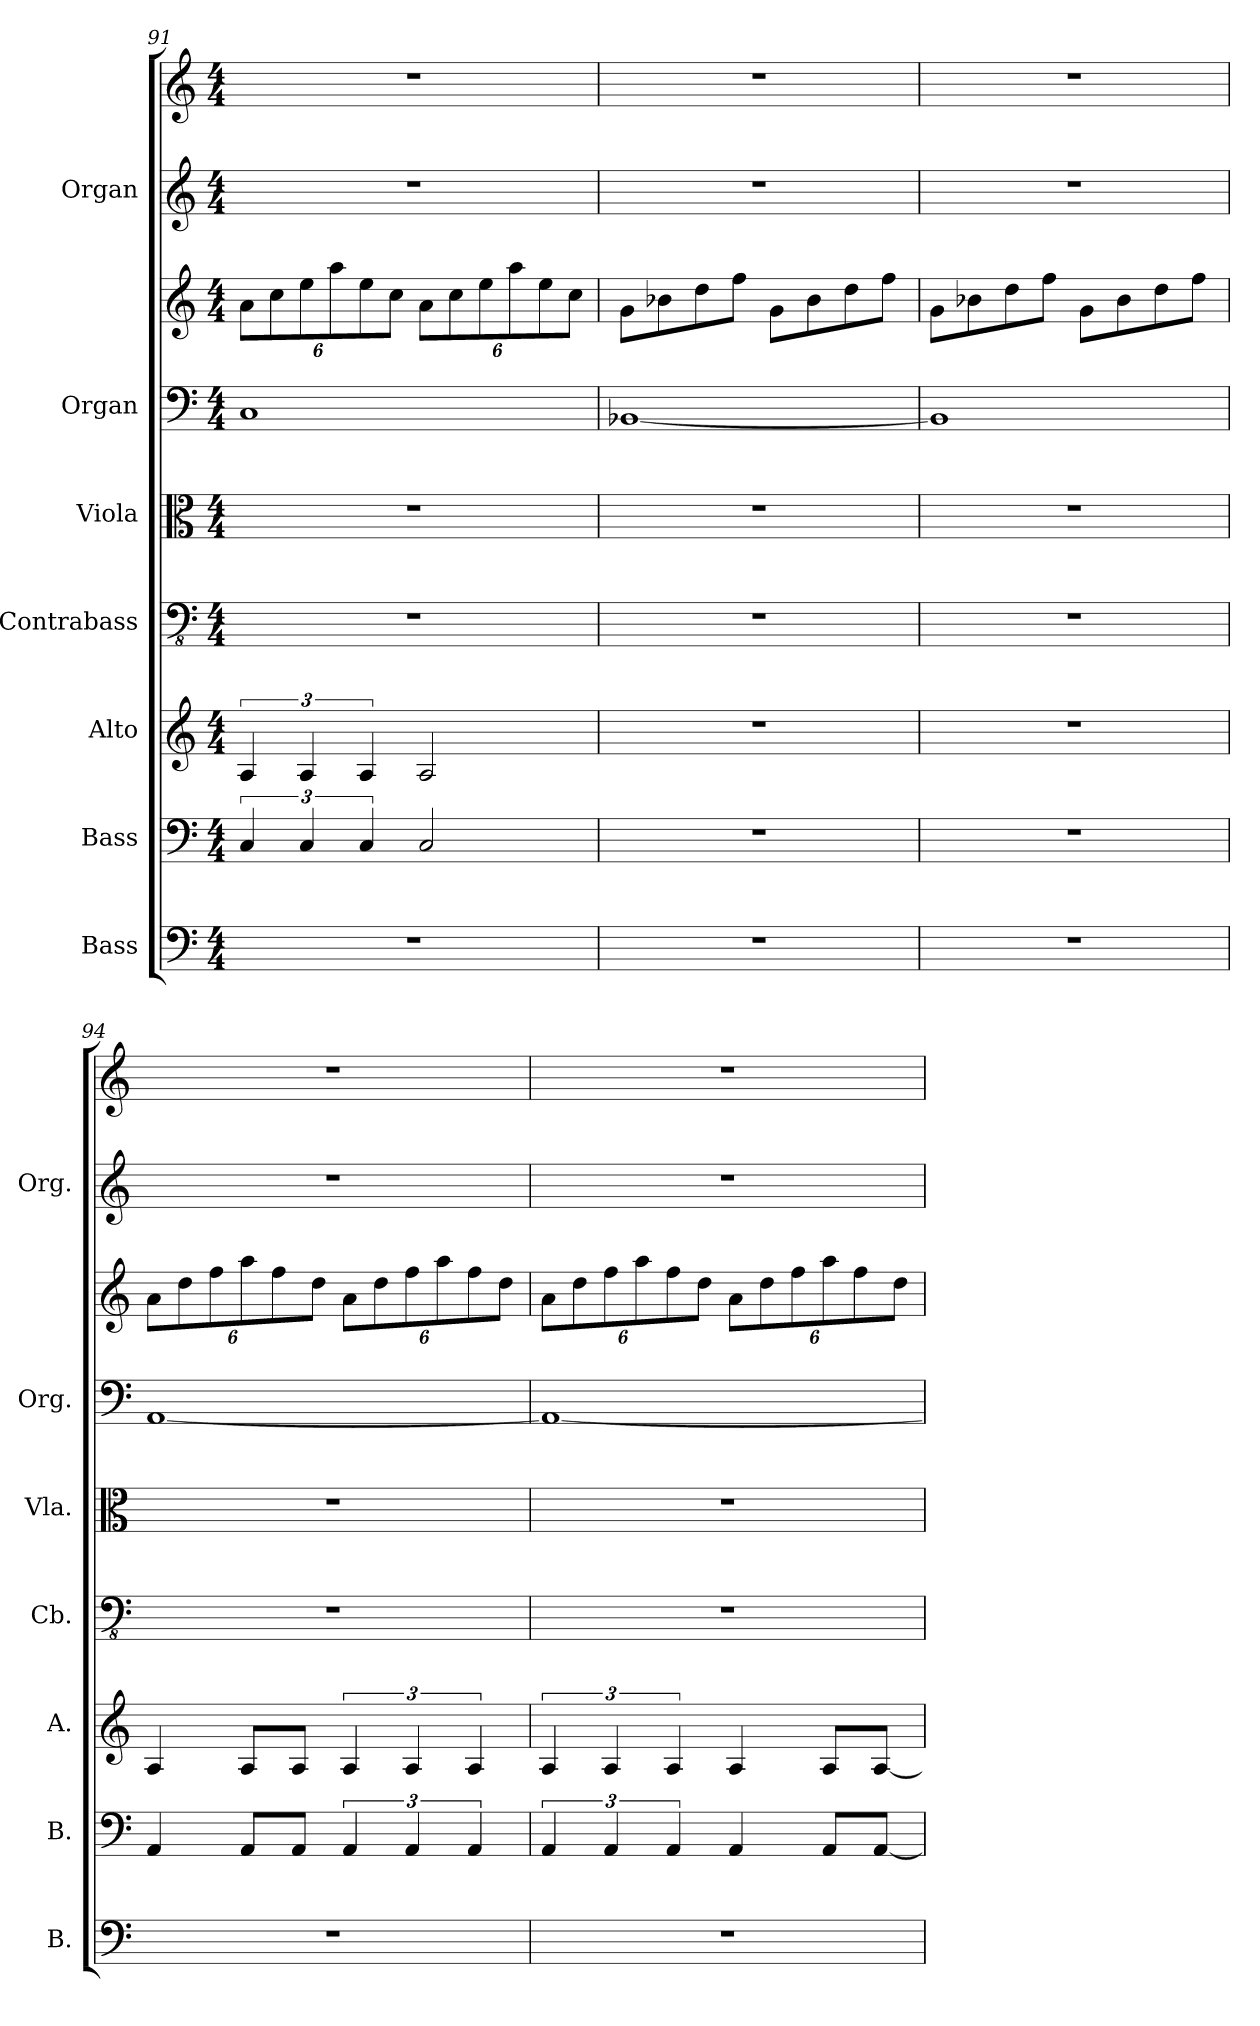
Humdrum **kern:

**kern	**kern	**kern	**kern	**kern	**kern	**kern	**kern	**kern
*part7	*part6	*part5	*part4	*part3	*part2	*part2	*part1	*part1
*staff9	*staff8	*staff7	*staff6	*staff5	*staff4	*staff3	*staff2	*staff1
*I"Bass	*I"Bass	*I"Alto	*I"Contrabass	*I"Viola	*I"Organ	*	*I"Organ	*
*I'B.	*I'B.	*I'A.	*I'Cb.	*I'Vla.	*I'Org.	*	*I'Org.	*
!!LO:PB:g=z
*clefF4	*clefF4	*clefG2	*clefFv4	*clefC3	*clefF4	*clefG2	*clefG2	*clefG2
*	*	*	*ITrd7c12	*	*	*	*	*
*k[]	*k[]	*k[]	*k[]	*k[]	*k[]	*k[]	*k[]	*k[]
*M4/4	*M4/4	*M4/4	*M4/4	*M4/4	*M4/4	*M4/4	*M4/4	*M4/4
*	*	*	*	*	*	*Xbrackettup	*	*
=91	=91	=91	=91	=91	=91	=91	=91	=91
1r	6C/	6A/	1r	1r	1C	12a\L	1r	1r
.	.	.	.	.	.	12cc\	.	.
.	6C/	6A/	.	.	.	12ee\	.	.
.	.	.	.	.	.	12aa\	.	.
.	6C/	6A/	.	.	.	12ee\	.	.
.	.	.	.	.	.	12cc\J	.	.
.	2C/	2A/	.	.	.	12a\L	.	.
.	.	.	.	.	.	12cc\	.	.
.	.	.	.	.	.	12ee\	.	.
.	.	.	.	.	.	12aa\	.	.
.	.	.	.	.	.	12ee\	.	.
.	.	.	.	.	.	12cc\J	.	.
=92	=92	=92	=92	=92	=92	=92	=92	=92
1r	1r	1r	1r	1r	[1BB-X	8g\L	1r	1r
.	.	.	.	.	.	8b-X\	.	.
.	.	.	.	.	.	8dd\	.	.
.	.	.	.	.	.	8ff\J	.	.
.	.	.	.	.	.	8g\L	.	.
.	.	.	.	.	.	8b-\	.	.
.	.	.	.	.	.	8dd\	.	.
.	.	.	.	.	.	8ff\J	.	.
=93	=93	=93	=93	=93	=93	=93	=93	=93
1r	1r	1r	1r	1r	1BB-]	8g\L	1r	1r
.	.	.	.	.	.	8b-X\	.	.
.	.	.	.	.	.	8dd\	.	.
.	.	.	.	.	.	8ff\J	.	.
.	.	.	.	.	.	8g\L	.	.
.	.	.	.	.	.	8b-\	.	.
.	.	.	.	.	.	8dd\	.	.
.	.	.	.	.	.	8ff\J	.	.
=94	=94	=94	=94	=94	=94	=94	=94	=94
1r	4AA/	4A/	1r	1r	[1AA	12a\L	1r	1r
.	.	.	.	.	.	12dd\	.	.
.	.	.	.	.	.	12ff\	.	.
.	8AA/L	8A/L	.	.	.	12aa\	.	.
.	.	.	.	.	.	12ff\	.	.
.	8AA/J	8A/J	.	.	.	.	.	.
.	.	.	.	.	.	12dd\J	.	.
.	6AA/	6A/	.	.	.	12a\L	.	.
.	.	.	.	.	.	12dd\	.	.
.	6AA/	6A/	.	.	.	12ff\	.	.
.	.	.	.	.	.	12aa\	.	.
.	6AA/	6A/	.	.	.	12ff\	.	.
.	.	.	.	.	.	12dd\J	.	.
!!LO:PB:g=z
=95	=95	=95	=95	=95	=95	=95	=95	=95
1r	6AA/	6A/	1r	1r	1AA_	12a\L	1r	1r
.	.	.	.	.	.	12dd\	.	.
.	6AA/	6A/	.	.	.	12ff\	.	.
.	.	.	.	.	.	12aa\	.	.
.	6AA/	6A/	.	.	.	12ff\	.	.
.	.	.	.	.	.	12dd\J	.	.
.	4AA/	4A/	.	.	.	12a\L	.	.
.	.	.	.	.	.	12dd\	.	.
.	.	.	.	.	.	12ff\	.	.
.	8AA/L	8A/L	.	.	.	12aa\	.	.
.	.	.	.	.	.	12ff\	.	.
.	[8AA/J	[8A/J	.	.	.	.	.	.
.	.	.	.	.	.	12dd\J	.	.
=	=	=	=	=	=	=	=	=
*-	*-	*-	*-	*-	*-	*-	*-	*-
